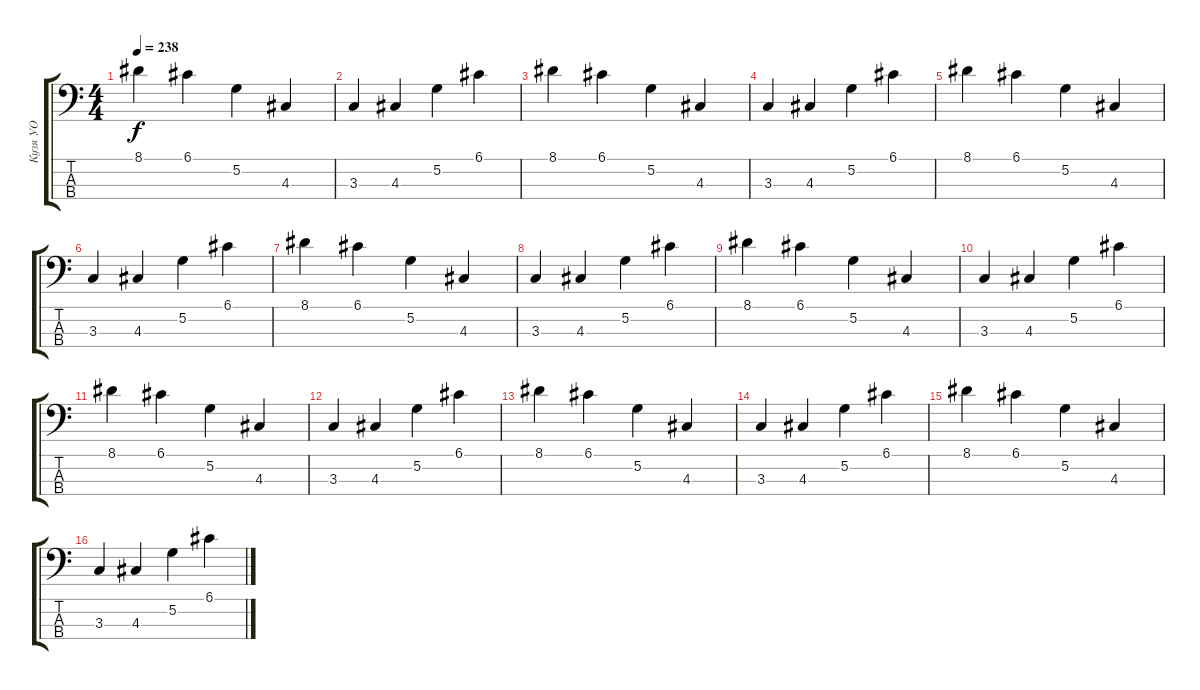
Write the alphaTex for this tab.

\track ("Кузя УО" "Кузя УО") {instrument electricbassfinger}
\staff {score tabs}
\tuning (G2 D2 A1 E1) {hide}
\ts (4 4)
\tempo 238
\clef f4
\ks c
8.1.4{dy f} 6.1.4 5.2.4 4.3.4 |
3.3.4 4.3.4 5.2.4 6.1.4 |
8.1.4 6.1.4 5.2.4 4.3.4 |
3.3.4 4.3.4 5.2.4 6.1.4 |
8.1.4 6.1.4 5.2.4 4.3.4 |
3.3.4 4.3.4 5.2.4 6.1.4 |
8.1.4 6.1.4 5.2.4 4.3.4 |
3.3.4 4.3.4 5.2.4 6.1.4 |
8.1.4 6.1.4 5.2.4 4.3.4 |
3.3.4 4.3.4 5.2.4 6.1.4 |
8.1.4 6.1.4 5.2.4 4.3.4 |
3.3.4 4.3.4 5.2.4 6.1.4 |
8.1.4 6.1.4 5.2.4 4.3.4 |
3.3.4 4.3.4 5.2.4 6.1.4 |
8.1.4 6.1.4 5.2.4 4.3.4 |
3.3.4 4.3.4 5.2.4 6.1.4
